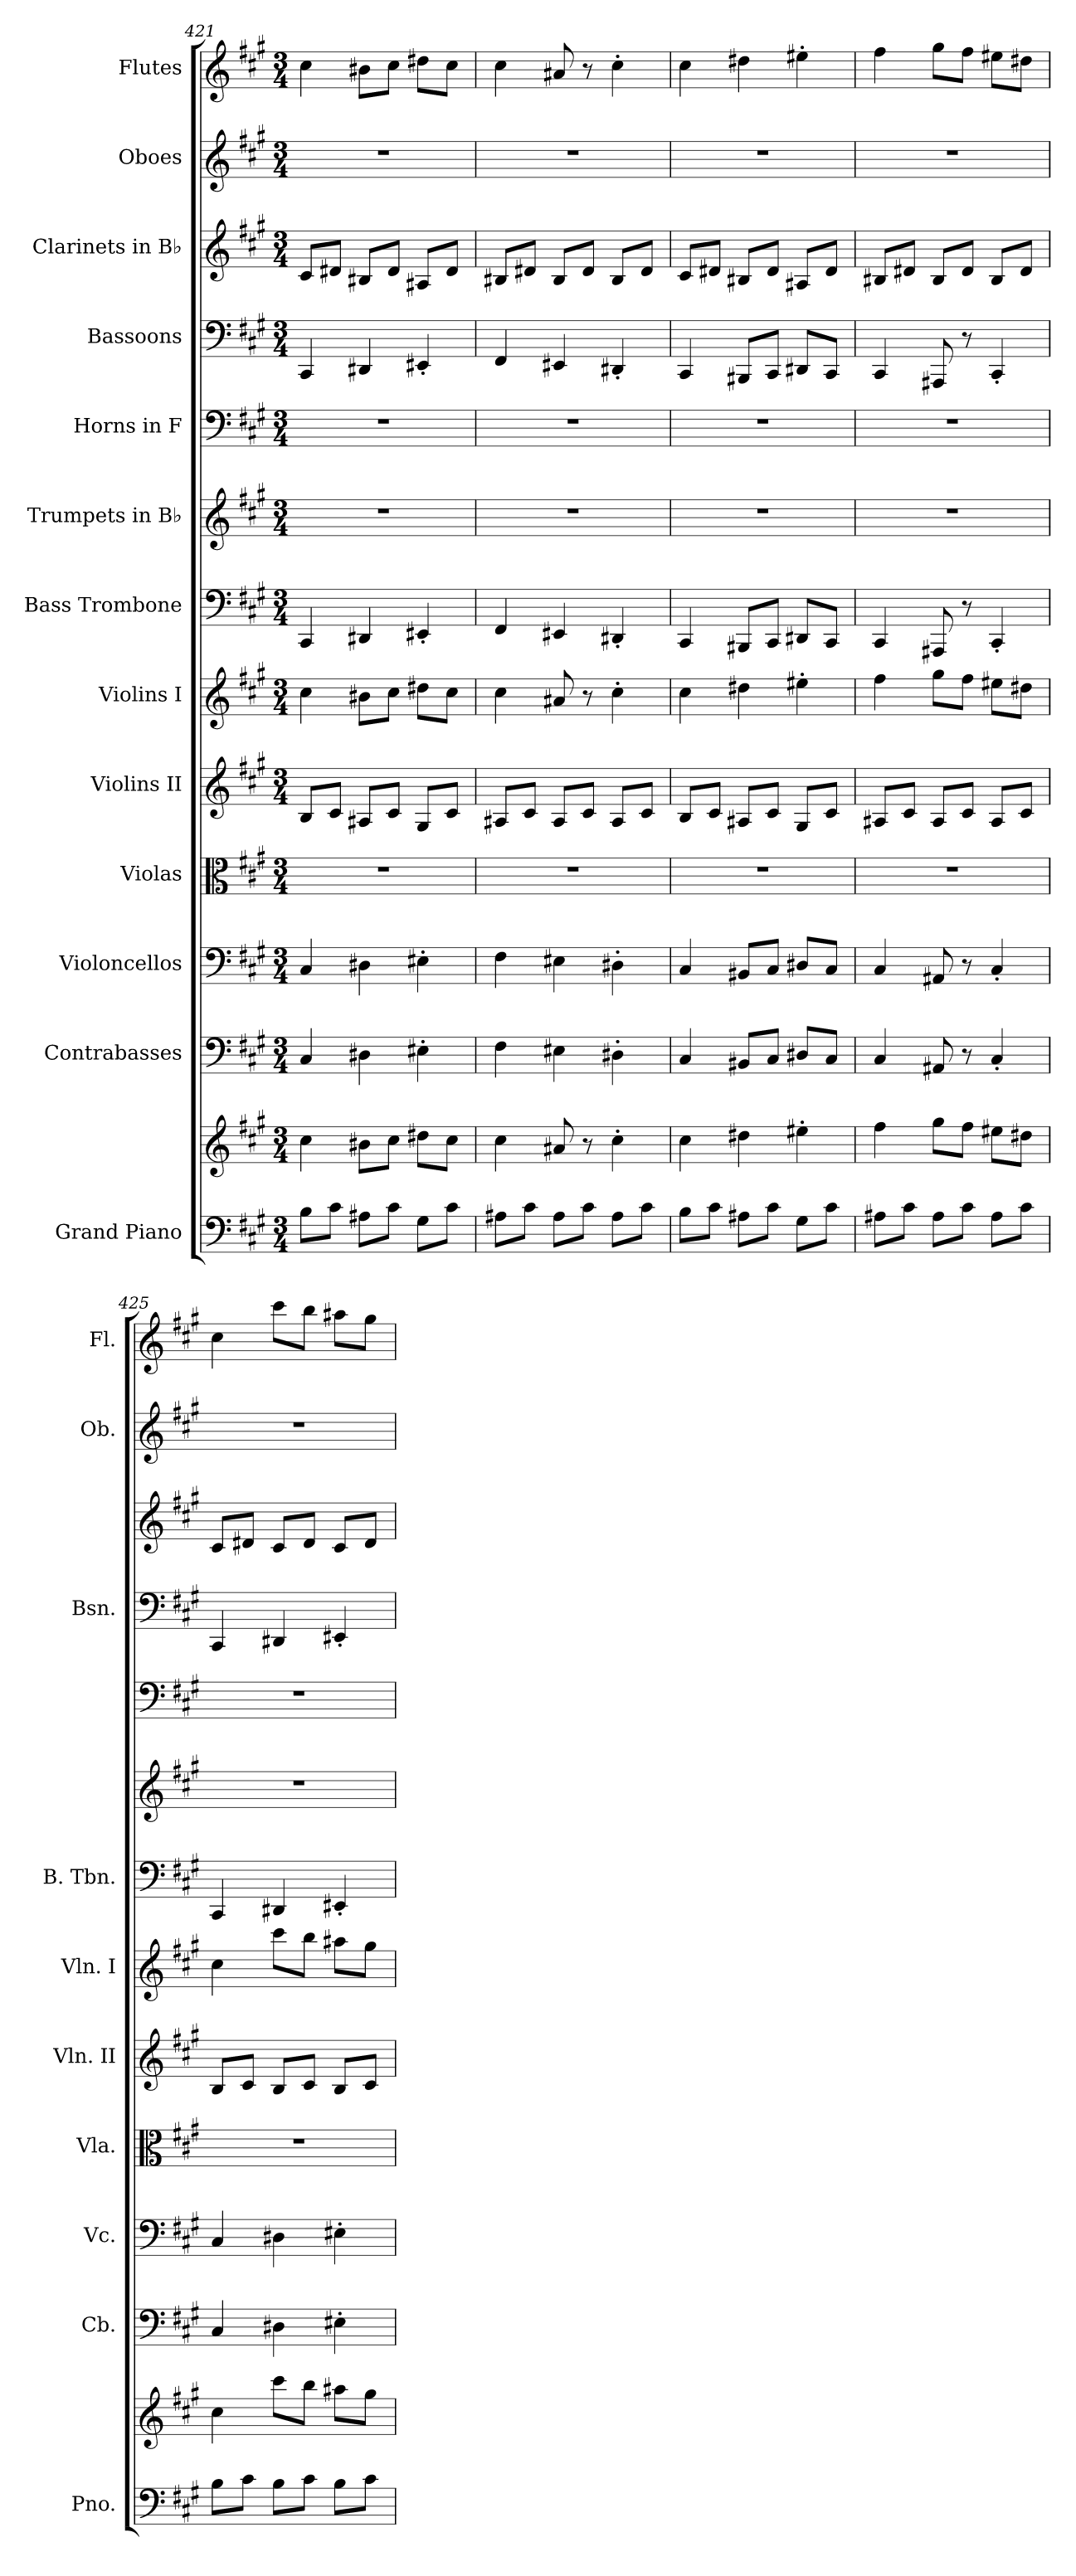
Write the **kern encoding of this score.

**kern	**kern	**kern	**kern	**kern	**kern	**kern	**kern	**kern	**kern	**kern	**kern	**kern	**kern
*part13	*part13	*part12	*part11	*part10	*part9	*part8	*part7	*part6	*part5	*part4	*part3	*part2	*part1
*staff14	*staff13	*staff12	*staff11	*staff10	*staff9	*staff8	*staff7	*staff6	*staff5	*staff4	*staff3	*staff2	*staff1
*I"Grand Piano	*	*I"Contrabasses	*I"Violoncellos	*I"Violas	*I"Violins II	*I"Violins I	*I"Bass Trombone	*I"Trumpets in B♭	*I"Horns in F	*I"Bassoons	*I"Clarinets in B♭	*I"Oboes	*I"Flutes
*I'Pno.	*	*I'Cb.	*I'Vc.	*I'Vla.	*I'Vln. II	*I'Vln. I	*I'B. Tbn.	*	*	*I'Bsn.	*	*I'Ob.	*I'Fl.
*clefF4	*clefG2	*clefF4	*clefF4	*clefC3	*clefG2	*clefG2	*clefF4	*clefG2	*clefF4	*clefF4	*clefG2	*clefG2	*clefG2
*	*	*ITrd7c12	*	*	*	*	*	*ITrd1c2	*ITrd4c7	*	*ITrd1c2	*	*
*k[f#c#g#]	*k[f#c#g#]	*k[f#c#g#]	*k[f#c#g#]	*k[f#c#g#]	*k[f#c#g#]	*k[f#c#g#]	*k[f#c#g#]	*k[f#]	*k[f#c#]	*k[f#c#g#]	*k[f#]	*k[f#c#g#]	*k[f#c#g#]
*M3/4	*M3/4	*M3/4	*M3/4	*M3/4	*M3/4	*M3/4	*M3/4	*M3/4	*M3/4	*M3/4	*M3/4	*M3/4	*M3/4
=421	=421	=421	=421	=421	=421	=421	=421	=421	=421	=421	=421	=421	=421
8B\L	4cc#\	4CC#/	4C#/	2.r	8B/L	4cc#\	4CC#/	2.r	2.r	4CC#/	8B/L	2.r	4cc#\
8c#\J	.	.	.	.	8c#/J	.	.	.	.	.	8c#X/J	.	.
8A#X\L	8b#X\L	4DD#X\	4D#X\	.	8A#X/L	8b#X\L	4DD#X/	.	.	4DD#X/	8A#X/L	.	8b#X\L
8c#\J	8cc#\J	.	.	.	8c#/J	8cc#\J	.	.	.	.	8c#/J	.	8cc#\J
8G#\L	8dd#X\L	4EE#X'\	4E#X'\	.	8G#/L	8dd#X\L	4EE#X'/	.	.	4EE#X'/	8G#X/L	.	8dd#X\L
8c#\J	8cc#\J	.	.	.	8c#/J	8cc#\J	.	.	.	.	8c#/J	.	8cc#\J
=422	=422	=422	=422	=422	=422	=422	=422	=422	=422	=422	=422	=422	=422
8A#X\L	4cc#\	4FF#\	4F#\	2.r	8A#X/L	4cc#\	4FF#/	2.r	2.r	4FF#/	8A#X/L	2.r	4cc#\
8c#\J	.	.	.	.	8c#/J	.	.	.	.	.	8c#X/J	.	.
8A#\L	8a#X/	4EE#X\	4E#X\	.	8A#/L	8a#X/	4EE#X/	.	.	4EE#X/	8A#/L	.	8a#X/
8c#\J	8r	.	.	.	8c#/J	8r	.	.	.	.	8c#/J	.	8r
8A#\L	4cc#'\	4DD#X'\	4D#X'\	.	8A#/L	4cc#'\	4DD#X'/	.	.	4DD#X'/	8A#/L	.	4cc#'\
8c#\J	.	.	.	.	8c#/J	.	.	.	.	.	8c#/J	.	.
!!LO:PB:g=z
=423	=423	=423	=423	=423	=423	=423	=423	=423	=423	=423	=423	=423	=423
8B\L	4cc#\	4CC#/	4C#/	2.r	8B/L	4cc#\	4CC#/	2.r	2.r	4CC#/	8B/L	2.r	4cc#\
8c#\J	.	.	.	.	8c#/J	.	.	.	.	.	8c#X/J	.	.
8A#X\L	4dd#X\	8BBB#X/L	8BB#X/L	.	8A#X/L	4dd#X\	8BBB#X/L	.	.	8BBB#X/L	8A#X/L	.	4dd#X\
8c#\J	.	8CC#/J	8C#/J	.	8c#/J	.	8CC#/J	.	.	8CC#/J	8c#/J	.	.
8G#\L	4ee#X'\	8DD#X/L	8D#X/L	.	8G#/L	4ee#X'\	8DD#X/L	.	.	8DD#X/L	8G#X/L	.	4ee#X'\
8c#\J	.	8CC#/J	8C#/J	.	8c#/J	.	8CC#/J	.	.	8CC#/J	8c#/J	.	.
=424	=424	=424	=424	=424	=424	=424	=424	=424	=424	=424	=424	=424	=424
8A#X\L	4ff#\	4CC#/	4C#/	2.r	8A#X/L	4ff#\	4CC#/	2.r	2.r	4CC#/	8A#X/L	2.r	4ff#\
8c#\J	.	.	.	.	8c#/J	.	.	.	.	.	8c#X/J	.	.
8A#\L	8gg#\L	8AAA#X/	8AA#X/	.	8A#/L	8gg#\L	8AAA#X/	.	.	8AAA#X/	8A#/L	.	8gg#\L
8c#\J	8ff#\J	8r	8r	.	8c#/J	8ff#\J	8r	.	.	8r	8c#/J	.	8ff#\J
8A#\L	8ee#X\L	4CC#'/	4C#'/	.	8A#/L	8ee#X\L	4CC#'/	.	.	4CC#'/	8A#/L	.	8ee#X\L
8c#\J	8dd#X\J	.	.	.	8c#/J	8dd#X\J	.	.	.	.	8c#/J	.	8dd#X\J
=425	=425	=425	=425	=425	=425	=425	=425	=425	=425	=425	=425	=425	=425
8B\L	4cc#\	4CC#/	4C#/	2.r	8B/L	4cc#\	4CC#/	2.r	2.r	4CC#/	8B/L	2.r	4cc#\
8c#\J	.	.	.	.	8c#/J	.	.	.	.	.	8c#X/J	.	.
8B\L	8ccc#\L	4DD#X\	4D#X\	.	8B/L	8ccc#\L	4DD#X/	.	.	4DD#X/	8B/L	.	8ccc#\L
8c#\J	8bb\J	.	.	.	8c#/J	8bb\J	.	.	.	.	8c#/J	.	8bb\J
8B\L	8aa#X\L	4EE#X'\	4E#X'\	.	8B/L	8aa#X\L	4EE#X'/	.	.	4EE#X'/	8B/L	.	8aa#X\L
8c#\J	8gg#\J	.	.	.	8c#/J	8gg#\J	.	.	.	.	8c#/J	.	8gg#\J
=	=	=	=	=	=	=	=	=	=	=	=	=	=
*-	*-	*-	*-	*-	*-	*-	*-	*-	*-	*-	*-	*-	*-
